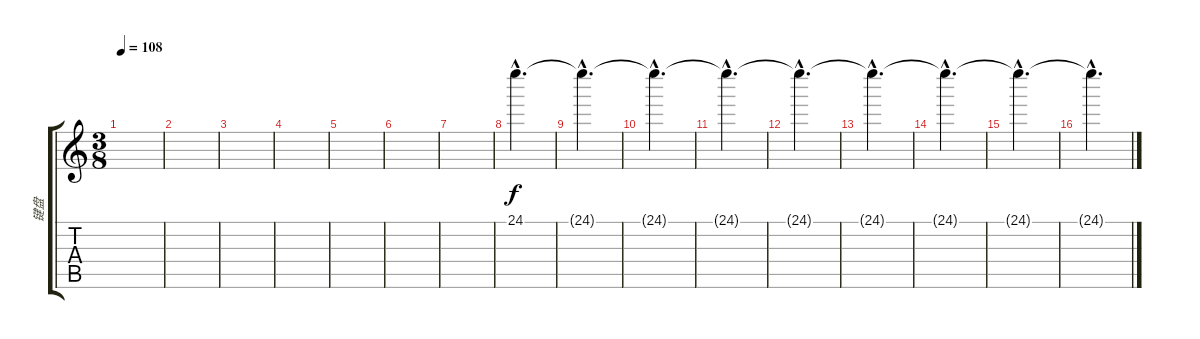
\track ("键盘" "键盘") {instrument acousticguitarnylon}
\staff {score tabs}
\tuning (E4 B3 G3 D3 A2 E2) {hide}
\ts (3 8)
\tempo 108
\clef g2
\ks c
|
|
|
|
|
|
|
24.1{hac}.4{d instrument synthstrings2} |
24.1{hac t}.4{d} |
24.1{hac t}.4{d} |
24.1{hac t}.4{d} |
24.1{hac t}.4{d} |
24.1{hac t}.4{d} |
24.1{hac t}.4{d} |
24.1{hac t}.4{d} |
24.1{hac t}.4{d}
